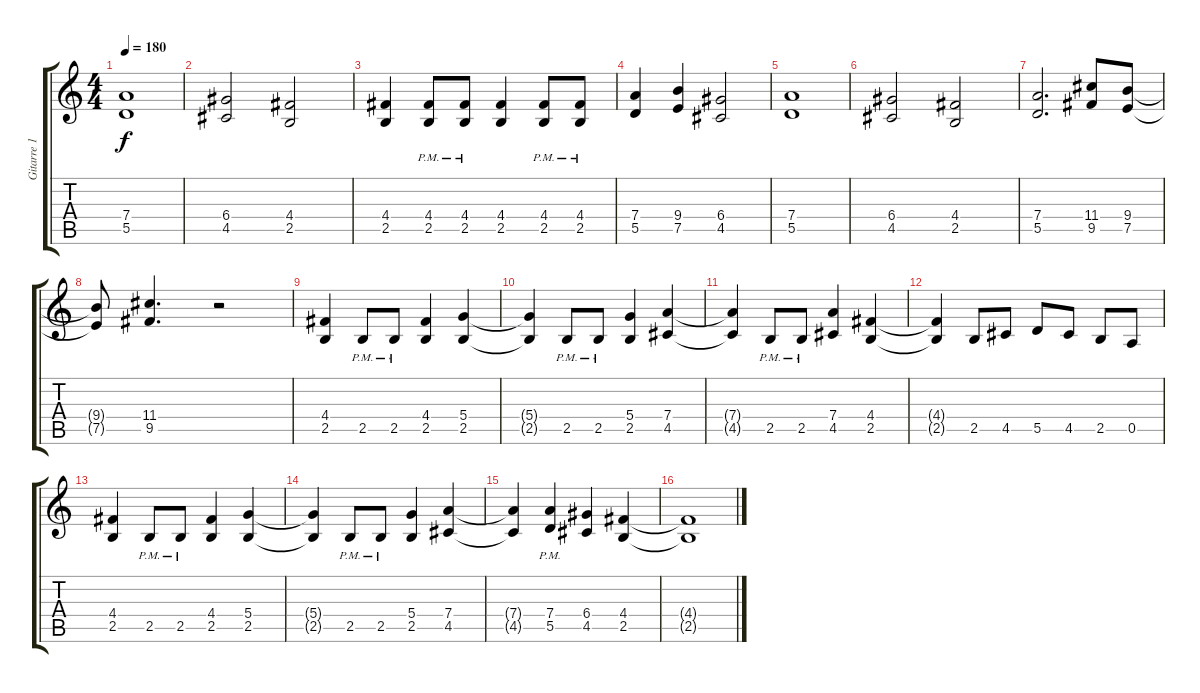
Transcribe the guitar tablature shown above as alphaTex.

\track ("Gitarre 1" "Gitarre 1") {instrument distortionguitar}
\staff {score tabs}
\tuning (E4 B3 G3 D3 A2 E2) {hide}
\ts (4 4)
\tempo 180
\clef g2
\ks c
(7.4 5.5).1{dy f} |
(6.4 4.5).2 (4.4 2.5).2 |
(4.4 2.5).4 (4.4{pm} 2.5{pm}).8 (4.4{pm} 2.5{pm}).8 (4.4 2.5).4 (4.4{pm} 2.5{pm}).8 (4.4{pm} 2.5{pm}).8 |
(7.4 5.5).4 (9.4 7.5).4 (6.4 4.5).2 |
(7.4 5.5).1 |
(6.4 4.5).2 (4.4 2.5).2 |
(7.4 5.5).2{d} (11.4 9.5).8 (9.4 7.5).8 |
(9.4{t} 7.5{t}).8 (11.4 9.5).4{d} r.2 |
(4.4 2.5).4 2.5{pm}.8 2.5{pm}.8 (4.4 2.5).4 (5.4 2.5).4 |
(5.4{t} 2.5{t}).4 2.5{pm}.8 2.5{pm}.8 (5.4 2.5).4 (7.4 4.5).4 |
(7.4{t} 4.5{t}).4 2.5{pm}.8 2.5{pm}.8 (7.4 4.5).4 (4.4 2.5).4 |
(4.4{t} 2.5{t}).4 2.5.8 4.5.8 5.5.8 4.5.8 2.5.8 0.5.8 |
(4.4 2.5).4 2.5{pm}.8 2.5{pm}.8 (4.4 2.5).4 (5.4 2.5).4 |
(5.4{t} 2.5{t}).4 2.5{pm}.8 2.5{pm}.8 (5.4 2.5).4 (7.4 4.5).4 |
(7.4{t} 4.5{t}).4 (7.4 5.5{pm}).4 (6.4 4.5).4 (4.4 2.5).4 |
(4.4{t} 2.5{t}).1
